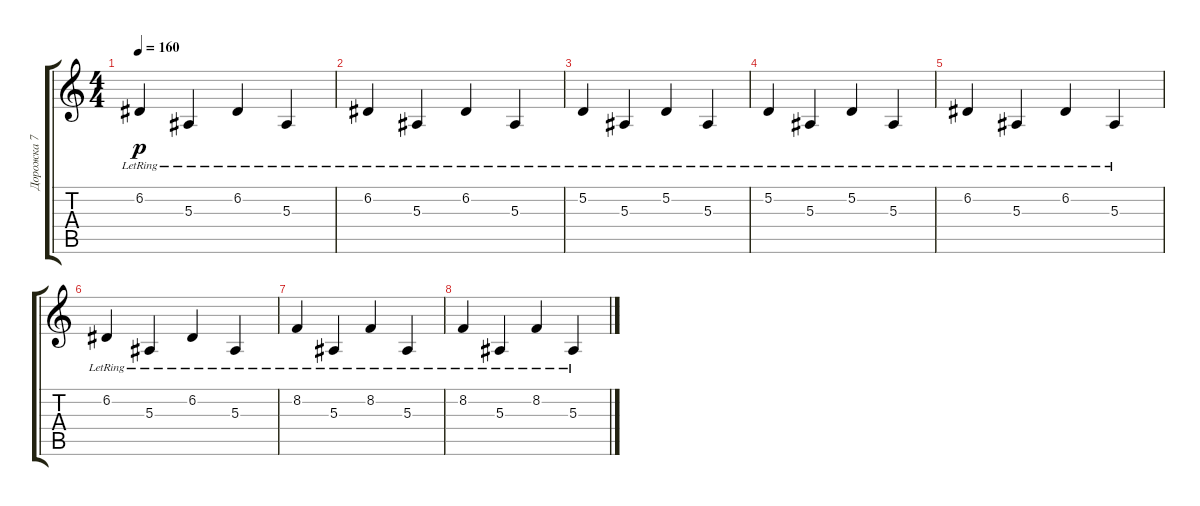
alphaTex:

\track ("Дорожка 7" "Дорожка 7") {instrument brightacousticpiano}
\staff {score tabs}
\tuning (D4 A3 F3 C3 G2 C2) {hide}
\ts (4 4)
\tempo 160
\clef g2
\ks c
6.2{lr}.4{dy p} 5.3{lr}.4 6.2{lr}.4 5.3{lr}.4 |
6.2{lr}.4 5.3{lr}.4 6.2{lr}.4 5.3{lr}.4 |
5.2{lr}.4 5.3{lr}.4 5.2{lr}.4 5.3{lr}.4 |
5.2{lr}.4 5.3{lr}.4 5.2{lr}.4 5.3{lr}.4 |
6.2{lr}.4 5.3{lr}.4 6.2{lr}.4 5.3{lr}.4 |
6.2{lr}.4 5.3{lr}.4 6.2{lr}.4 5.3{lr}.4 |
8.2{lr}.4 5.3{lr}.4 8.2{lr}.4 5.3{lr}.4 |
8.2{lr}.4 5.3{lr}.4 8.2{lr}.4 5.3{lr}.4
